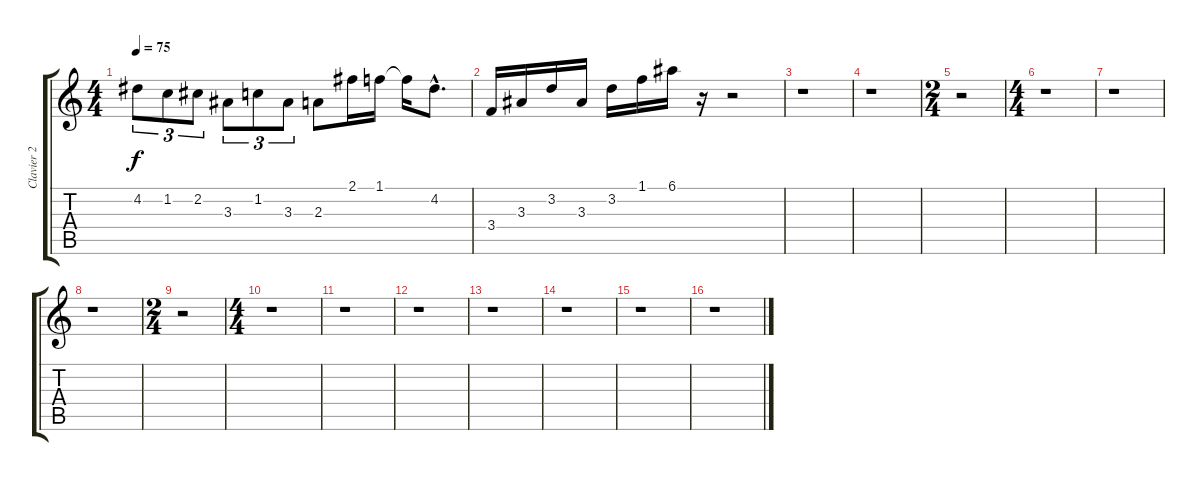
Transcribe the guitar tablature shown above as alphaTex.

\track ("Clavier 2" "Clavier 2") {instrument acousticguitarnylon}
\staff {score tabs}
\tuning (E4 B3 G3 D3 A2 E2) {hide}
\ts (4 4)
\tempo 75
\clef g2
\ks c
4.2.8{tu (3 2) dy f} 1.2.8{tu (3 2)} 2.2.8{tu (3 2)} 3.3.8{tu (3 2)} 1.2.8{tu (3 2)} 3.3.8{tu (3 2)} 2.3.8 2.1.16 1.1.16 1.1{t}.16 4.2{hac}.8{d} |
3.4.16 3.3.16 3.2.16 3.3.16 3.2.16 1.1.16 6.1.16 r.16 r.2 |
r.1 |
r.1 |
\ts (2 4)
r.2 |
\ts (4 4)
r.1 |
r.1 |
r.1 |
\ts (2 4)
r.2 |
\ts (4 4)
r.1 |
r.1 |
r.1 |
r.1 |
r.1 |
r.1 |
r.1
